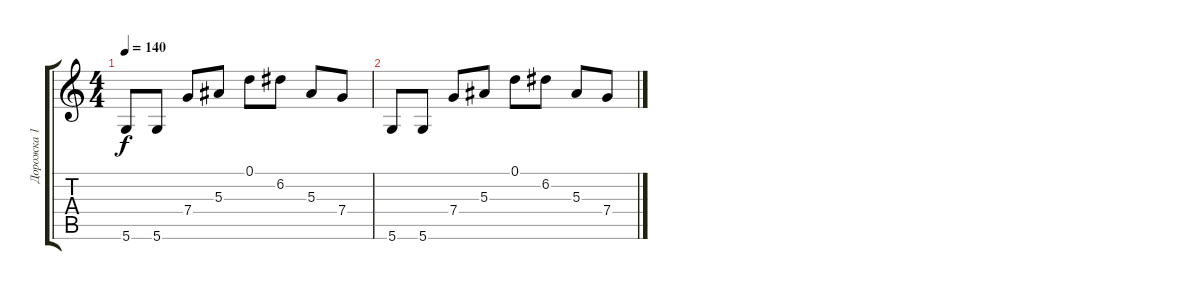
\track ("Дорожка 1" "Дорожка 1") {instrument acousticguitarsteel}
\staff {score tabs}
\tuning (D4 A3 F3 C3 G2 D2) {hide}
\ts (4 4)
\tempo 140
\clef g2
\ks c
5.6.8{dy f} 5.6.8 7.4.8 5.3.8 0.1.8 6.2.8 5.3.8 7.4.8 |
5.6.8 5.6.8 7.4.8 5.3.8 0.1.8 6.2.8 5.3.8 7.4.8
